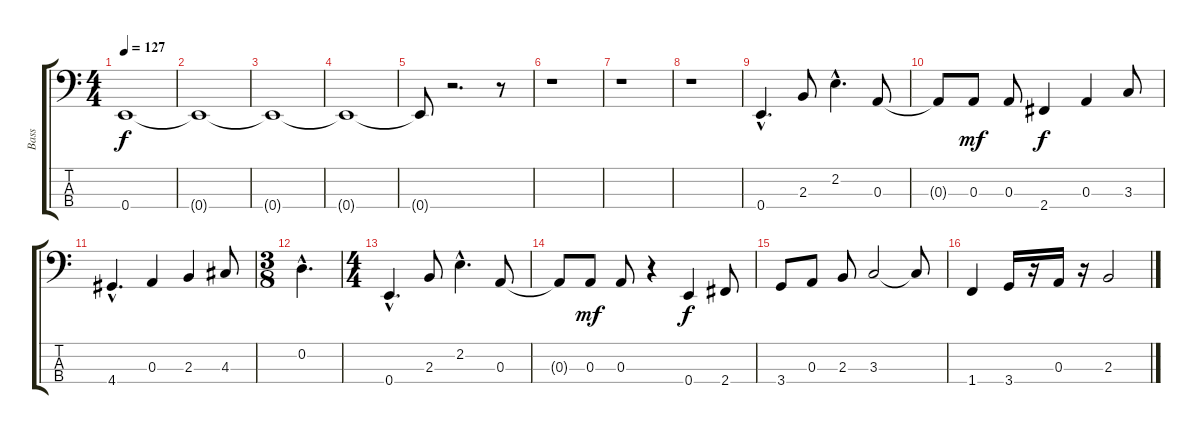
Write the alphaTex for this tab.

\track ("Bass" "Bass") {instrument electricbassfinger}
\staff {score tabs}
\tuning (G2 D2 A1 E1) {hide}
\ts (4 4)
\tempo 127
\clef f4
\ks c
0.4.1{dy f} |
0.4{t}.1 |
0.4{t}.1 |
0.4{t}.1 |
0.4{t}.8 r.2{d} r.8 |
r.1 |
r.1 |
r.1 |
0.4{hac}.4{d} 2.3.8 2.2{hac}.4{d} 0.3.8 |
0.3{t}.8 0.3.8{dy mf} 0.3.8 2.4.4{dy f} 0.3.4 3.3.8 |
4.4{hac}.4{d} 0.3.4 2.3.4 4.3.8 |
\ts (3 8)
0.2{hac}.4{d} |
\ts (4 4)
0.4{hac}.4{d} 2.3.8 2.2{hac}.4{d} 0.3.8 |
0.3{t}.8 0.3.8{dy mf} 0.3.8 r.4 0.4.4{dy f} 2.4.8 |
3.4.8 0.3.8 2.3.8 3.3.2 3.3{t}.8 |
1.4.4 3.4.16 r.16 0.3.16 r.16 2.3.2
